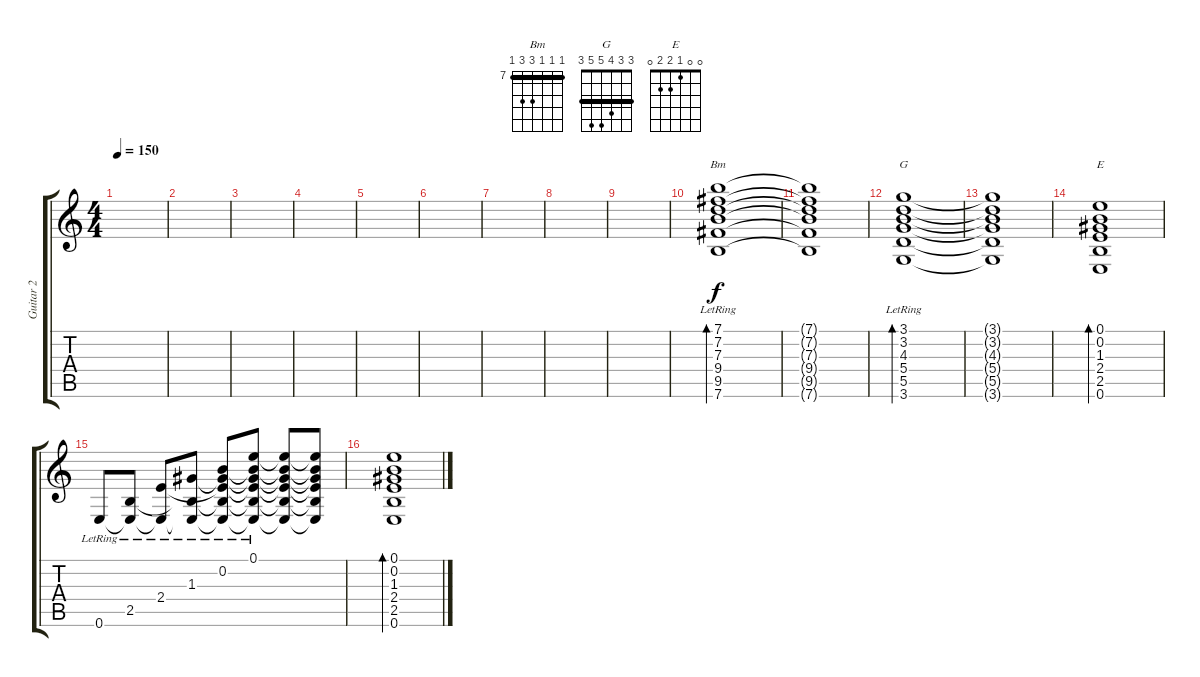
\track ("Guitar 2" "Guitar 2") {instrument electricguitarclean}
\staff {score tabs}
\tuning (E4 B3 G3 D3 A2 E2) {hide}
\chord ("Bm" 7 7 7 9 9 7) {firstfret 7 barre 7}
\chord ("G" 3 3 4 5 5 3) {barre 3}
\chord ("E" 0 0 1 2 2 0)
\ts (4 4)
\tempo 150
\clef g2
\ks c
|
|
|
|
|
|
|
|
|
(7.1 7.2{lr} 7.3{lr} 9.4 9.5 7.6).1{bd 480 ch "Bm"} |
(7.1{t} 7.2{t} 7.3{t} 9.4{t} 9.5{t} 7.6{t}).1 |
(3.1{lr} 3.2{lr} 4.3{lr} 5.4{lr} 5.5 3.6).1{bd 480 ch "G"} |
(3.1{t} 3.2{t} 4.3{t} 5.4{t} 5.5{t} 3.6{t}).1 |
(0.1 0.2 1.3 2.4 2.5 0.6).1{bd 480 ch "E"} |
0.6{lr}.8 (2.5{lr} 0.6{t}).8 (2.4{lr} 0.6{t}).8 (1.3{lr} 2.5{t} 0.6{t}).8 (0.2{lr} 1.3{t} 2.4{t} 2.5{t} 0.6{t}).8 (0.1{lr} 0.2{t} 1.3{t} 2.4{t} 2.5{t} 0.6{t}).8 (0.1{t} 0.2{t} 1.3{t} 2.4{t} 2.5{t} 0.6{t}).8 (0.1{t} 0.2{t} 1.3{t} 2.4{t} 2.5{t} 0.6{t}).8 |
(0.1 0.2 1.3 2.4 2.5 0.6).1{bd 480}
